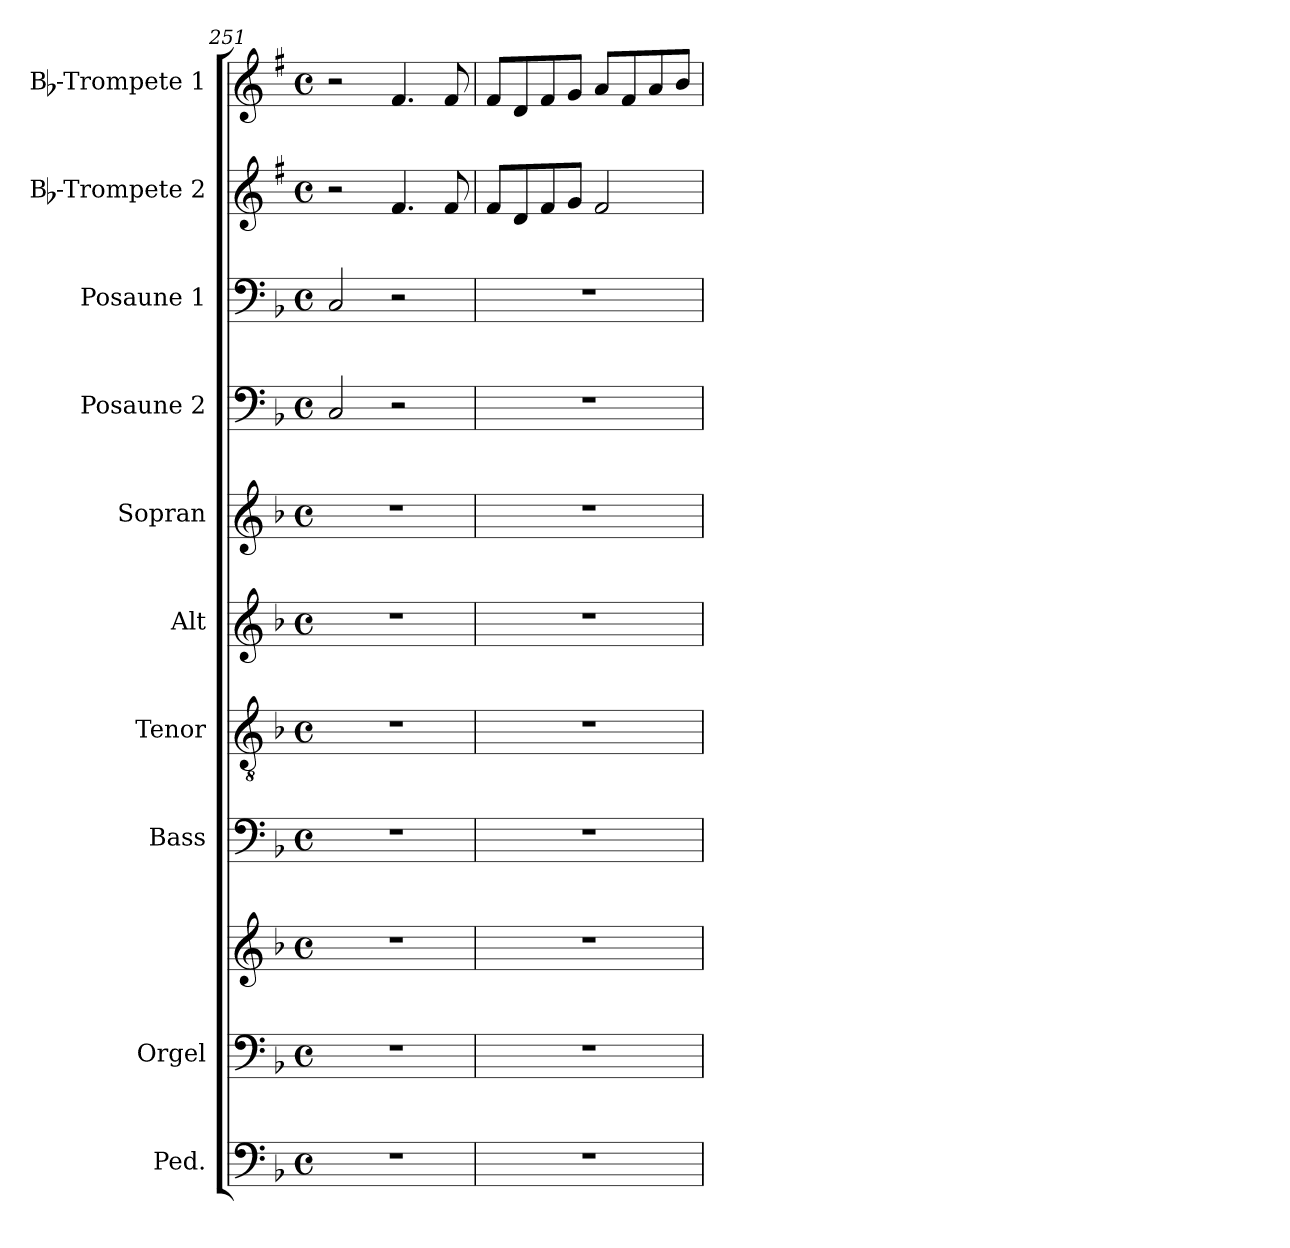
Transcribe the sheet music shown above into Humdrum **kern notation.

**kern	**kern	**kern	**kern	**kern	**kern	**kern	**kern	**kern	**kern	**kern
*part10	*part9	*part9	*part8	*part7	*part6	*part5	*part4	*part3	*part2	*part1
*staff11	*staff10	*staff9	*staff8	*staff7	*staff6	*staff5	*staff4	*staff3	*staff2	*staff1
*I"Ped.	*I"Orgel	*	*I"Bass	*I"Tenor	*I"Alt	*I"Sopran	*I"Posaune 2	*I"Posaune 1	*I"Bb-Trompete 2	*I"Bb-Trompete 1
*	*I'Org.	*	*I'B.	*I'T.	*I'A.	*I'S.	*I'Pos. 2	*I'Pos. 1	*I'Bb Trp. 2	*I'Bb Trp. 1
*clefF4	*clefF4	*clefG2	*clefF4	*clefGv2	*clefG2	*clefG2	*clefF4	*clefF4	*clefG2	*clefG2
*ITrd7c12	*	*	*	*	*	*	*	*	*ITrd1c2	*ITrd1c2
*k[b-]	*k[b-]	*k[b-]	*k[b-]	*k[b-]	*k[b-]	*k[b-]	*k[b-]	*k[b-]	*k[b-]	*k[b-]
*F:	*F:	*F:	*F:	*F:	*F:	*F:	*F:	*F:	*F:	*F:
*M4/4	*M4/4	*M4/4	*M4/4	*M4/4	*M4/4	*M4/4	*M4/4	*M4/4	*M4/4	*M4/4
*met(c)	*met(c)	*met(c)	*met(c)	*met(c)	*met(c)	*met(c)	*met(c)	*met(c)	*met(c)	*met(c)
=251	=251	=251	=251	=251	=251	=251	=251	=251	=251	=251
1r	1r	1r	1r	1r	1r	1r	2C/	2C/	2r	2r
.	.	.	.	.	.	.	2r	2r	4.e/	4.e/
.	.	.	.	.	.	.	.	.	8e/	8e/
=252	=252	=252	=252	=252	=252	=252	=252	=252	=252	=252
1r	1r	1r	1r	1r	1r	1r	1r	1r	8e/L	8e/L
.	.	.	.	.	.	.	.	.	8c/	8c/
.	.	.	.	.	.	.	.	.	8e/	8e/
.	.	.	.	.	.	.	.	.	8f/J	8f/J
.	.	.	.	.	.	.	.	.	2e/	8g/L
.	.	.	.	.	.	.	.	.	.	8e/
.	.	.	.	.	.	.	.	.	.	8g/
.	.	.	.	.	.	.	.	.	.	8a/J
=	=	=	=	=	=	=	=	=	=	=
*-	*-	*-	*-	*-	*-	*-	*-	*-	*-	*-
